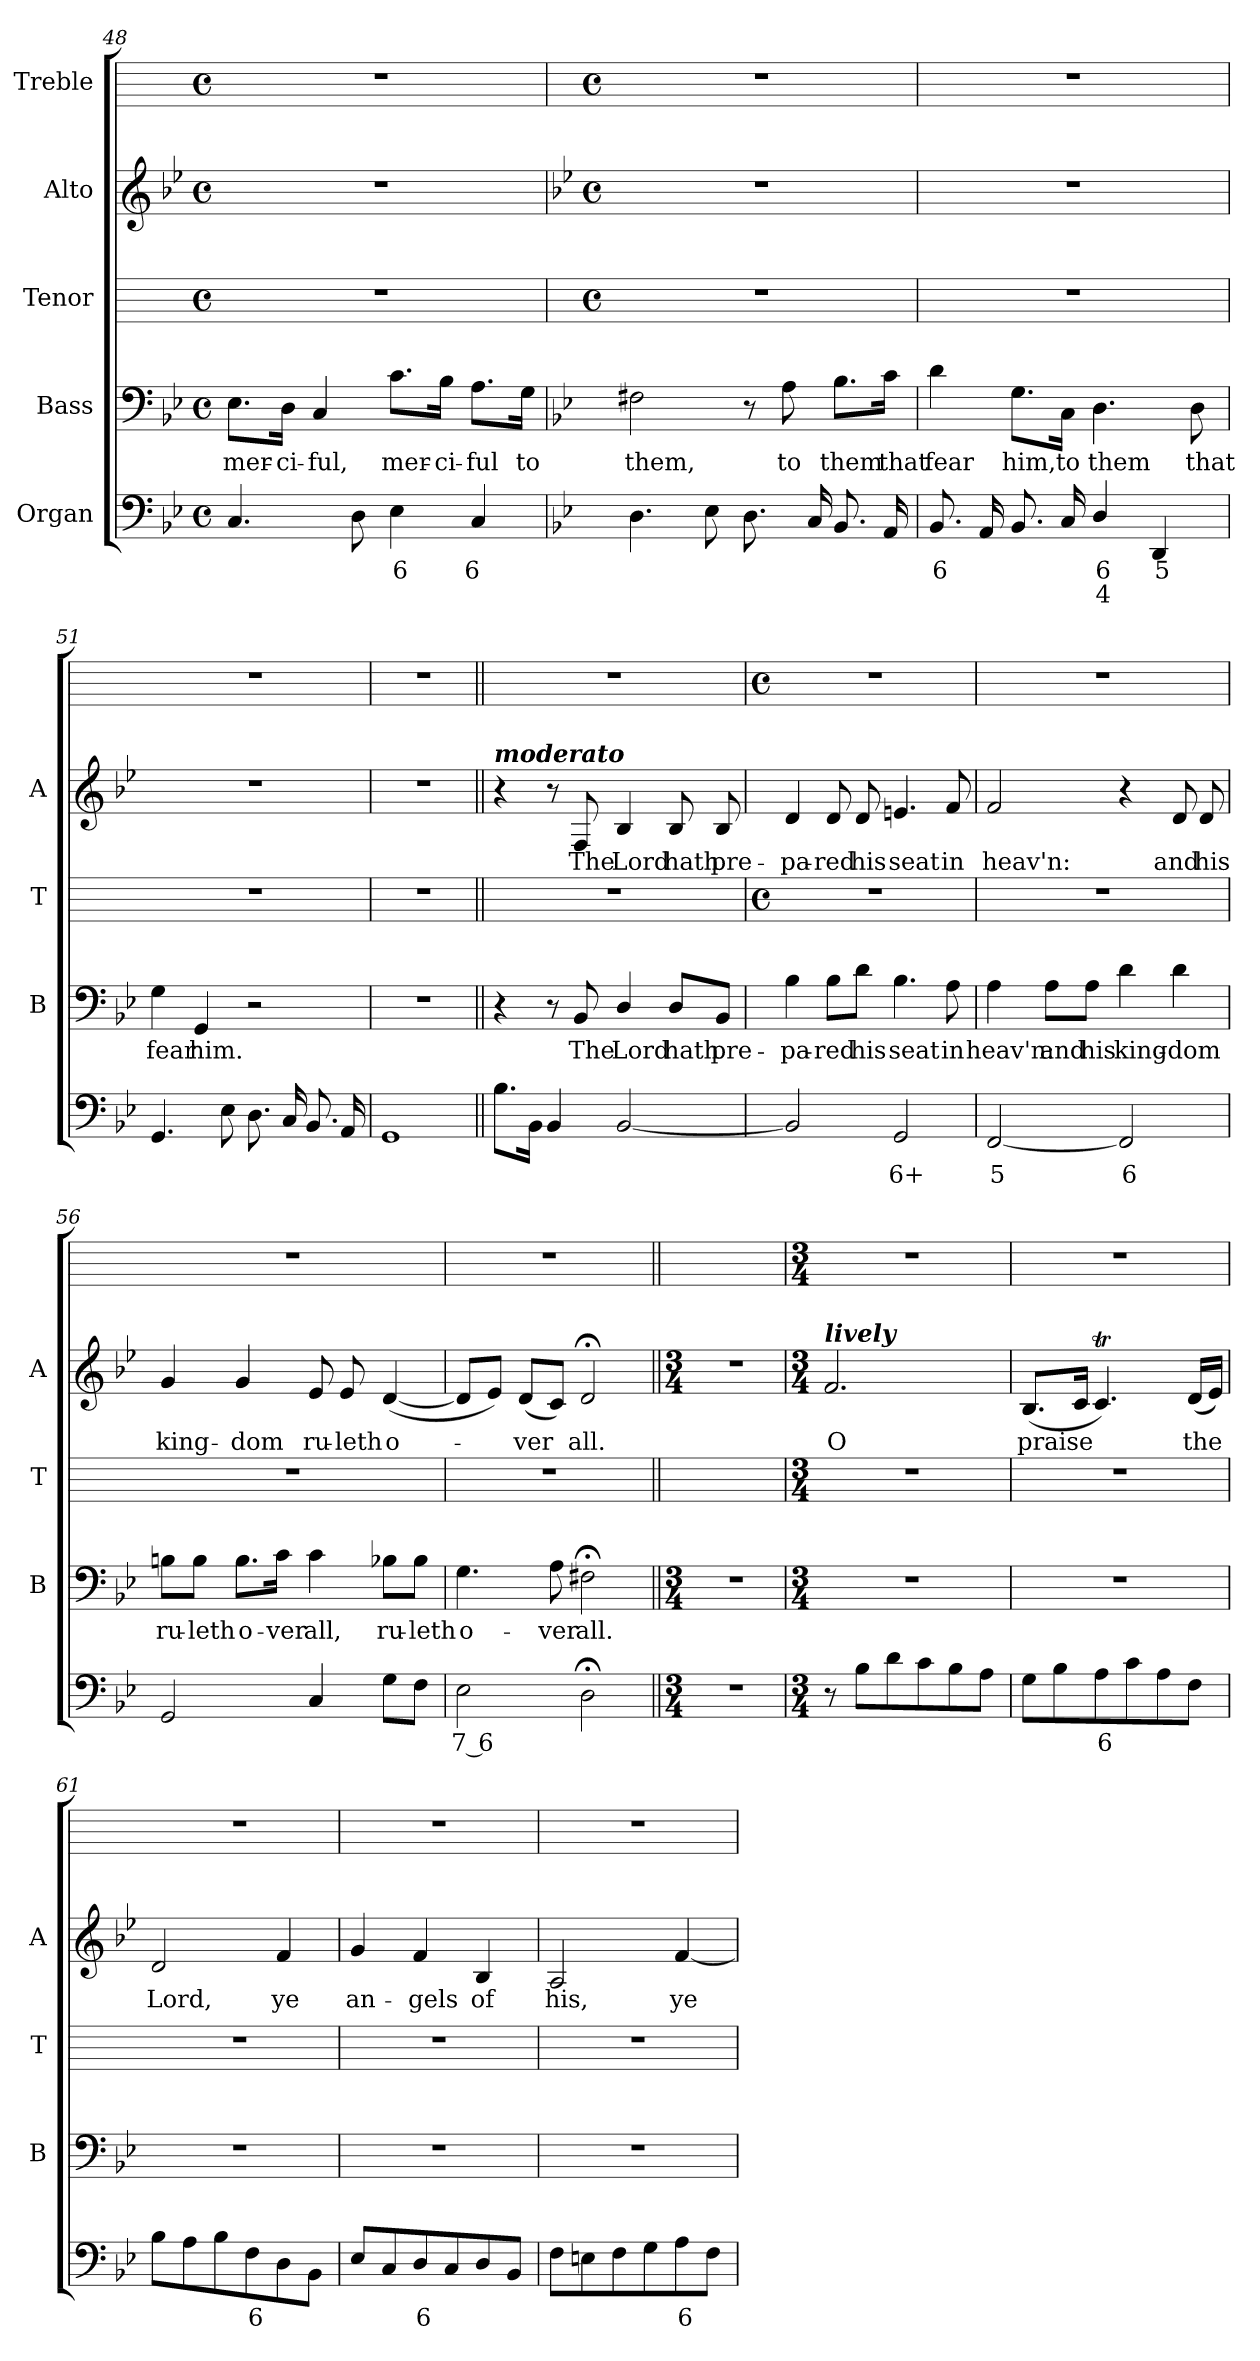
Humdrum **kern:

**kern	**text	**text	**kern	**text	**kern	**kern	**text	**kern
*part5	*part5	*part5	*part4	*part4	*part3	*part2	*part2	*part1
*staff5	*staff5	*staff5	*staff4	*staff4	*staff3	*staff2	*staff2	*staff1
*I"Organ	*	*	*I"Bass	*	*I"Tenor	*I"Alto	*	*I"Treble
*	*	*	*I'B	*	*I'T	*I'A	*	*
*clefF4	*	*	*clefF4	*	*	*clefG2	*	*
*k[b-e-]	*	*	*k[b-e-]	*	*	*k[b-e-]	*	*
*B-:	*	*	*B-:	*	*	*B-:	*	*
*M4/4	*	*	*M4/4	*	*M4/4	*M4/4	*	*M4/4
*met(c)	*	*	*met(c)	*	*met(c)	*met(c)	*	*met(c)
=48	=48	=48	=48	=48	=48	=48	=48	=48
!	!	!	!	!LO:LY:b	!	!	!	!
4.C	.	.	8.E-\L	mer-	1r	1r	.	1r
!	!	!	!	!LO:LY:b	!	!	!	!
.	.	.	16D\Jk	-ci-	.	.	.	.
!	!	!	!	!LO:LY:b	!	!	!	!
.	.	.	4C	-ful,	.	.	.	.
8D	.	.	.	.	.	.	.	.
!	!LO:LY:b	!	!	!LO:LY:b	!	!	!	!
4E-	6	.	8.c\L	mer-	.	.	.	.
!	!	!	!	!LO:LY:b	!	!	!	!
.	.	.	16B-\Jk	-ci-	.	.	.	.
!	!LO:LY:b	!	!	!LO:LY:b	!	!	!	!
4C	6	.	8.A\L	-ful	.	.	.	.
!	!	!	!	!LO:LY:b	!	!	!	!
.	.	.	16G\Jk	to	.	.	.	.
!!LO:LB:g=z
=49	=49	=49	=49	=49	=49	=49	=49	=49
*	*	*	*	*	*	*k[b-e-]	*	*
*	*	*	*	*	*	*B-:	*	*
*	*	*	*	*	*M4/4	*M4/4	*	*M4/4
*	*	*	*	*	*met(c)	*met(c)	*	*met(c)
!	!	!	!	!LO:LY:b	!	!	!	!
4.D	.	.	2F#X	them,	1r	1r	.	1r
8E-	.	.	.	.	.	.	.	.
8.DL	.	.	8r	.	.	.	.	.
!	!	!	!	!LO:LY:b	!	!	!	!
.	.	.	8A	to	.	.	.	.
16CL	.	.	.	.	.	.	.	.
!	!	!	!	!LO:LY:b	!	!	!	!
8.BB-	.	.	8.B-\L	them	.	.	.	.
!	!	!	!	!LO:LY:b	!	!	!	!
16AAJ	.	.	16c\Jk	that	.	.	.	.
=50	=50	=50	=50	=50	=50	=50	=50	=50
!	!LO:LY:b	!	!	!LO:LY:b	!	!	!	!
8.BB-L	6	.	4d	fear	1r	1r	.	1r
16AAL	.	.	.	.	.	.	.	.
!	!	!	!	!LO:LY:b	!	!	!	!
8.BB-	.	.	8.G\L	him,	.	.	.	.
!	!	!	!	!LO:LY:b	!	!	!	!
16CJ	.	.	16C\Jk	to	.	.	.	.
!	!LO:LY:b	!LO:LY:b	!	!LO:LY:b	!	!	!	!
4D/	6	4	4.D	them	.	.	.	.
!	!LO:LY:b	!	!	!	!	!	!	!
4DD	5	.	.	.	.	.	.	.
!	!	!	!	!LO:LY:b	!	!	!	!
.	.	.	8D	that	.	.	.	.
=51	=51	=51	=51	=51	=51	=51	=51	=51
!	!	!	!	!LO:LY:b	!	!	!	!
4.GG	.	.	4G	fear	1r	1r	.	1r
!	!	!	!	!LO:LY:b	!	!	!	!
.	.	.	4GG	him.	.	.	.	.
8E-	.	.	.	.	.	.	.	.
8.DL	.	.	2r	.	.	.	.	.
16CL	.	.	.	.	.	.	.	.
8.BB-	.	.	.	.	.	.	.	.
16AAJ	.	.	.	.	.	.	.	.
=52	=52	=52	=52	=52	=52	=52	=52	=52
1GG	.	.	1r	.	1r	1r	.	1r
=53||	=53||	=53||	=53||	=53||	=53||	=53||	=53||	=53||
!	!	!	!	!	!	!LO:TX:a:Bi:t=moderato	!	!
8.B-L	.	.	4r	.	1r	4r	.	1r
16BB-J	.	.	.	.	.	.	.	.
4BB-	.	.	8r	.	.	8r	.	.
!	!	!	!	!LO:LY:b	!	!	!LO:LY:b	!
.	.	.	8BB-	The	.	8F	The	.
!	!	!	!	!LO:LY:b	!	!	!LO:LY:b	!
[2BB-	.	.	4D/	Lord	.	4B-	Lord	.
!	!	!	!	!LO:LY:b	!	!	!LO:LY:b	!
.	.	.	8D/L	hath	.	8B-	hath	.
!	!	!	!	!LO:LY:b	!	!	!LO:LY:b	!
.	.	.	8BB-/J	pre-	.	8B-	pre-	.
!!LO:LB:g=z
=54	=54	=54	=54	=54	=54	=54	=54	=54
*	*	*	*	*	*M4/4	*	*	*M4/4
*	*	*	*	*	*met(c)	*	*	*met(c)
!	!	!	!	!LO:LY:b	!	!	!LO:LY:b	!
2BB-]	.	.	4B-	-pa-	1r	4d	-pa-	1r
!	!	!	!	!LO:LY:b	!	!	!LO:LY:b	!
.	.	.	8B-\L	-red	.	8d	-red	.
!	!	!	!	!LO:LY:b	!	!	!LO:LY:b	!
.	.	.	8d\J	his	.	8d	his	.
!	!LO:LY:b	!	!	!LO:LY:b	!	!	!LO:LY:b	!
2GG	6+	.	4.B-	seat	.	4.en	seat	.
!	!	!	!	!LO:LY:b	!	!	!LO:LY:b	!
.	.	.	8A	in	.	8f	in	.
=55	=55	=55	=55	=55	=55	=55	=55	=55
!	!LO:LY:b	!	!	!LO:LY:b	!	!	!LO:LY:b	!
[2FF	5	.	4A	heav'n:	1r	2f	heav'n:	1r
!	!	!	!	!LO:LY:b	!	!	!	!
.	.	.	8A\L	and	.	.	.	.
!	!	!	!	!LO:LY:b	!	!	!	!
.	.	.	8A\J	his	.	.	.	.
!	!LO:LY:b	!	!	!LO:LY:b	!	!	!	!
2FF]	6	.	4d	king-	.	4r	.	.
!	!	!	!	!LO:LY:b	!	!	!LO:LY:b	!
.	.	.	4d	-dom	.	8d	and	.
!	!	!	!	!	!	!	!LO:LY:b	!
.	.	.	.	.	.	8d	his	.
=56	=56	=56	=56	=56	=56	=56	=56	=56
!	!	!	!	!LO:LY:b	!	!	!LO:LY:b	!
2GG	.	.	8Bn\L	ru-	1r	4g	king-	1r
!	!	!	!	!LO:LY:b	!	!	!	!
.	.	.	8B\J	-leth	.	.	.	.
!	!	!	!	!LO:LY:b	!	!	!LO:LY:b	!
.	.	.	8.B\L	o-	.	4g	-dom	.
!	!	!	!	!LO:LY:b	!	!	!	!
.	.	.	16c\Jk	-ver	.	.	.	.
!	!	!	!	!LO:LY:b	!	!	!LO:LY:b	!
4C	.	.	4c	all,	.	8e-	ru-	.
!	!	!	!	!	!	!	!LO:LY:b	!
.	.	.	.	.	.	8e-	-leth	.
!	!	!	!	!LO:LY:b	!	!	!LO:LY:b	!
8GL	.	.	8B-X\L	ru-	.	(<[4d	o-	.
!	!	!	!	!LO:LY:b	!	!	!	!
8FJ	.	.	8B-\J	-leth	.	.	.	.
=57	=57	=57	=57	=57	=57	=57	=57	=57
!	!LO:LY:b	!	!	!LO:LY:b	!	!	!	!
2E-	7 6	.	4.G	o-	1r	8dL]	.	1r
.	.	.	.	.	.	8e-J)	.	.
!	!	!	!	!	!	!	!LO:LY:b	!
.	.	.	.	.	.	(<8dL	ver	.
!	!	!	!	!LO:LY:b	!	!	!	!
.	.	.	8A	-ver	.	8cJ)	.	.
!	!	!	!	!LO:LY:b	!	!	!LO:LY:b	!
2D;<	.	.	2F#X;<	all.	.	2d;<	all.	.
=58||	=58||	=58||	=58||	=58||	=58||	=58||	=58||	=58||
*M3/4	*	*	*M3/4	*	*	*M3/4	*	*
2.r	.	.	2.r	.	2.ryy	2.r	.	2.ryy
!!LO:LB:g=z
=59	=59	=59	=59	=59	=59	=59	=59	=59
*M3/4	*	*	*M3/4	*	*M3/4	*M3/4	*	*M3/4
!	!	!	!	!	!	!LO:TX:a:Bi:t=lively	!	!
!	!	!	!	!	!	!	!LO:LY:b	!
8r	.	.	2.r	.	2.r	2.f	O	2.r
8B-L	.	.	.	.	.	.	.	.
8d	.	.	.	.	.	.	.	.
8c	.	.	.	.	.	.	.	.
8B-	.	.	.	.	.	.	.	.
8AJ	.	.	.	.	.	.	.	.
=60	=60	=60	=60	=60	=60	=60	=60	=60
!	!	!	!	!	!	!	!LO:LY:b	!
8GL	.	.	2.r	.	2.r	(<8.B-L	praise	2.r
8B-	.	.	.	.	.	.	.	.
.	.	.	.	.	.	16cJ	.	.
!	!LO:LY:b	!	!	!	!	!	!	!
8A	6	.	.	.	.	4.cT)	.	.
8c	.	.	.	.	.	.	.	.
8A	.	.	.	.	.	.	.	.
!	!	!	!	!	!	!	!LO:LY:b	!
8FJ	.	.	.	.	.	(<16dLL	the	.
.	.	.	.	.	.	16e-JJ)	.	.
=61	=61	=61	=61	=61	=61	=61	=61	=61
!	!	!	!	!	!	!	!LO:LY:b	!
8B-L	.	.	2.r	.	2.r	2d	Lord,	2.r
8A	.	.	.	.	.	.	.	.
8B-	.	.	.	.	.	.	.	.
!	!LO:LY:b	!	!	!	!	!	!	!
8F	6	.	.	.	.	.	.	.
!	!	!	!	!	!	!	!LO:LY:b	!
8D	.	.	.	.	.	4f	ye	.
8BB-J	.	.	.	.	.	.	.	.
=62	=62	=62	=62	=62	=62	=62	=62	=62
!	!	!	!	!	!	!	!LO:LY:b	!
8E-L	.	.	2.r	.	2.r	4g	an-	2.r
8C	.	.	.	.	.	.	.	.
!	!LO:LY:b	!	!	!	!	!	!LO:LY:b	!
8D	6	.	.	.	.	4f	-gels	.
8C	.	.	.	.	.	.	.	.
!	!	!	!	!	!	!	!LO:LY:b	!
8D	.	.	.	.	.	4B-	of	.
8BB-J	.	.	.	.	.	.	.	.
=63	=63	=63	=63	=63	=63	=63	=63	=63
!	!	!	!	!	!	!	!LO:LY:b	!
8FL	.	.	2.r	.	2.r	2A	his,	2.r
8En	.	.	.	.	.	.	.	.
8F	.	.	.	.	.	.	.	.
8G	.	.	.	.	.	.	.	.
!	!LO:LY:b	!	!	!	!	!	!LO:LY:b	!
8A	6	.	.	.	.	[4f	ye	.
8FJ	.	.	.	.	.	.	.	.
=	=	=	=	=	=	=	=	=
*-	*-	*-	*-	*-	*-	*-	*-	*-
